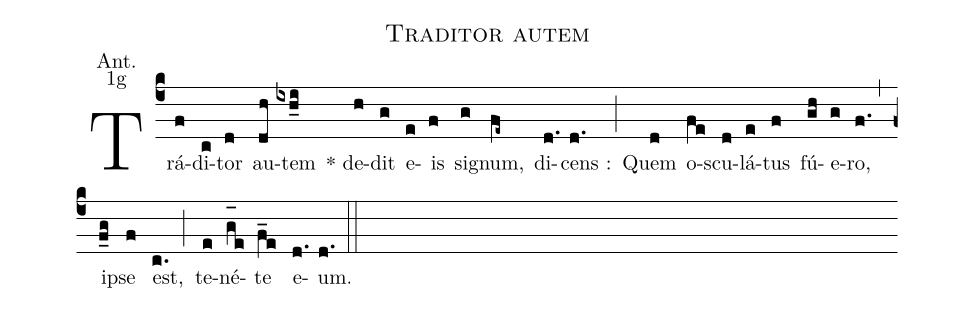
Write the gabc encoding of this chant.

name:Traditor autem;
office-part:Ant. ;
mode:1g;
%%
(c4) Trá(f)di(c)tor(d) au(dh)tem(ixh_i) <sp>*</sp> de(h)dit(g) e(e)is(f) si(g)gnum,(fe~) di(d.)cens :(d.) (;) Quem(d) o(fe)scu(d)lá(e)tus(f) fú(gh)e(g)ro,(f.) (,) i(f_g)pse(f) est,(c.) (;) te(e)né(g_[oh:h]e)te(f_e) e(d.)um.(d.) (::)
